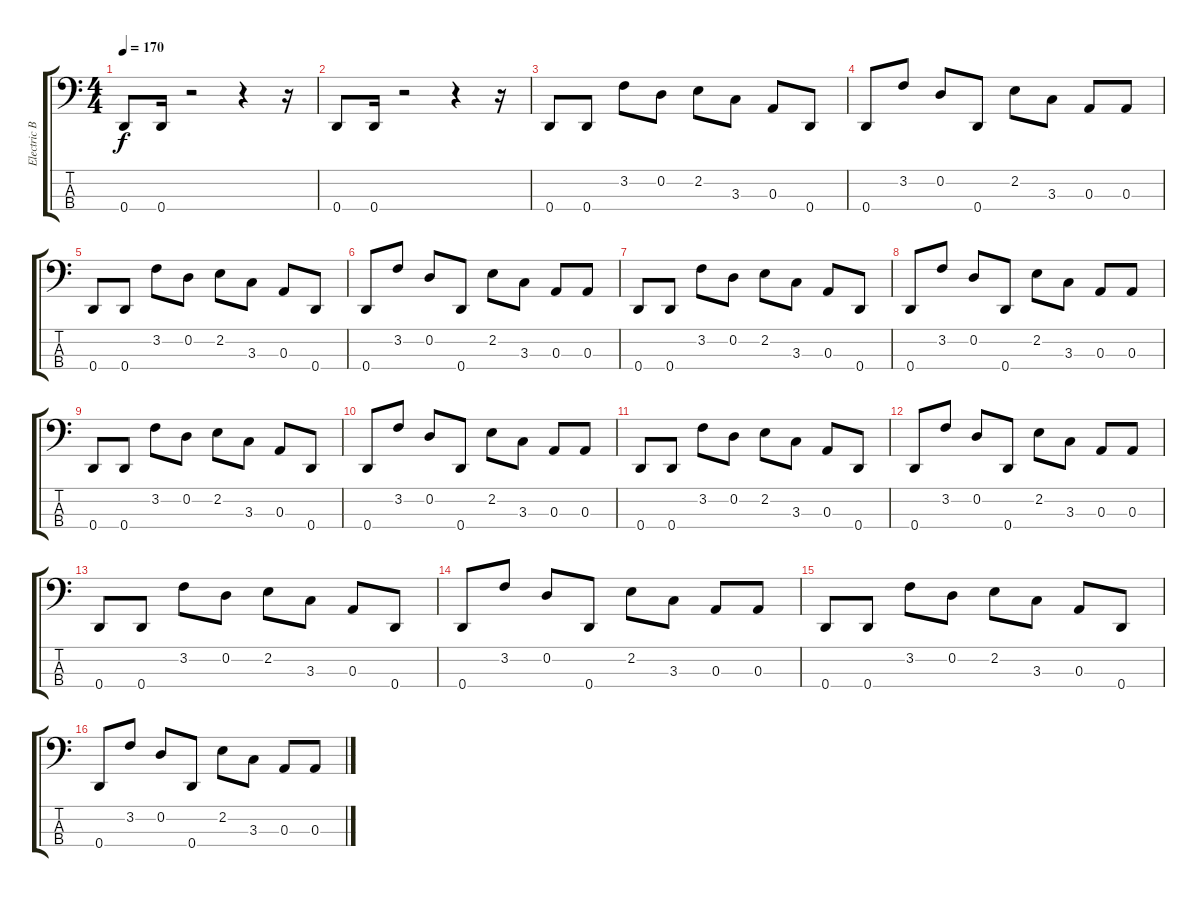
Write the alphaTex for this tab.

\track ("Electric Bass" "Electric B") {instrument acousticbass}
\staff {score tabs}
\tuning (G2 D2 A1 D1) {hide}
\ts (4 4)
\tempo 170
\clef f4
\ks c
0.4.8{dy f} 0.4.16 r.2 r.4 r.16 |
0.4.8 0.4.16 r.2 r.4 r.16 |
0.4.8 0.4.8 3.2.8 0.2.8 2.2.8 3.3.8 0.3.8 0.4.8 |
0.4.8 3.2.8 0.2.8 0.4.8 2.2.8 3.3.8 0.3.8 0.3.8 |
0.4.8 0.4.8 3.2.8 0.2.8 2.2.8 3.3.8 0.3.8 0.4.8 |
0.4.8 3.2.8 0.2.8 0.4.8 2.2.8 3.3.8 0.3.8 0.3.8 |
0.4.8 0.4.8 3.2.8 0.2.8 2.2.8 3.3.8 0.3.8 0.4.8 |
0.4.8 3.2.8 0.2.8 0.4.8 2.2.8 3.3.8 0.3.8 0.3.8 |
0.4.8 0.4.8 3.2.8 0.2.8 2.2.8 3.3.8 0.3.8 0.4.8 |
0.4.8 3.2.8 0.2.8 0.4.8 2.2.8 3.3.8 0.3.8 0.3.8 |
0.4.8 0.4.8 3.2.8 0.2.8 2.2.8 3.3.8 0.3.8 0.4.8 |
0.4.8 3.2.8 0.2.8 0.4.8 2.2.8 3.3.8 0.3.8 0.3.8 |
0.4.8 0.4.8 3.2.8 0.2.8 2.2.8 3.3.8 0.3.8 0.4.8 |
0.4.8 3.2.8 0.2.8 0.4.8 2.2.8 3.3.8 0.3.8 0.3.8 |
0.4.8 0.4.8 3.2.8 0.2.8 2.2.8 3.3.8 0.3.8 0.4.8 |
0.4.8 3.2.8 0.2.8 0.4.8 2.2.8 3.3.8 0.3.8 0.3.8
